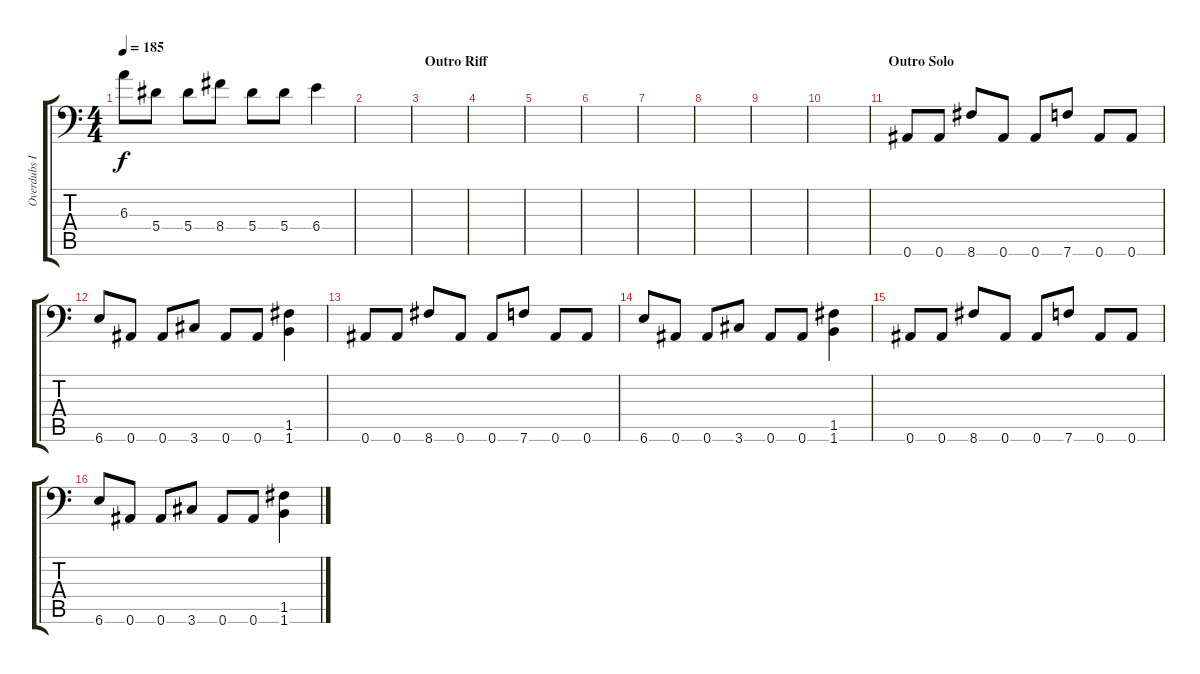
\track ("Overdubs I" "Overdubs I") {instrument distortionguitar}
\staff {score tabs}
\tuning (C4 G3 Eb3 Bb2 F2 Bb1) {hide}
\ts (4 4)
\tempo 185
\clef f4
\ks c
6.3.8{dy f} 5.4.8 5.4.8 8.4.8 5.4.8 5.4.8 6.4.4 |
|
\section ("" "Outro Riff")
|
|
|
|
|
|
|
|
\section ("" "Outro Solo")
0.6.8 0.6.8 8.6.8 0.6.8 0.6.8 7.6.8 0.6.8 0.6.8 |
6.6.8 0.6.8 0.6.8 3.6.8 0.6.8 0.6.8 (1.5 1.6).4 |
0.6.8 0.6.8 8.6.8 0.6.8 0.6.8 7.6.8 0.6.8 0.6.8 |
6.6.8 0.6.8 0.6.8 3.6.8 0.6.8 0.6.8 (1.5 1.6).4 |
0.6.8{volume 5} 0.6.8 8.6.8 0.6.8 0.6.8 7.6.8 0.6.8 0.6.8 |
6.6.8 0.6.8 0.6.8 3.6.8 0.6.8 0.6.8 (1.5 1.6).4
